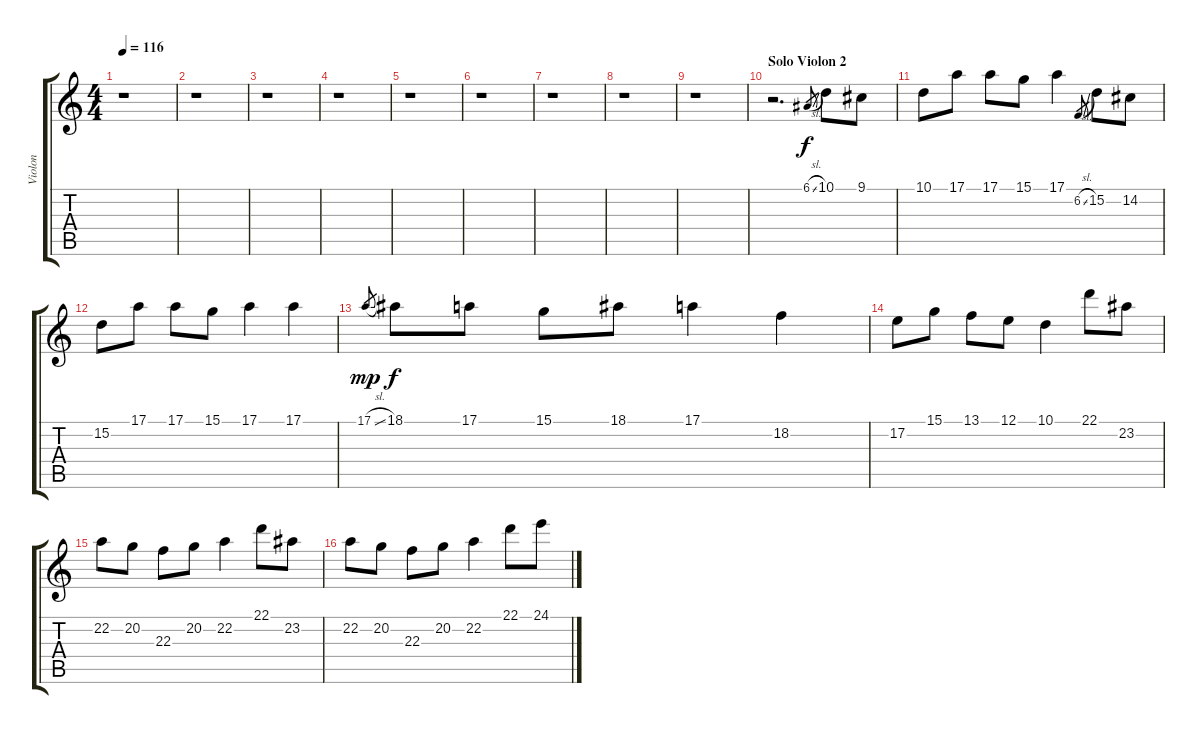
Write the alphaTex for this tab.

\track ("Violon" "Violon") {instrument violin}
\staff {score tabs}
\tuning (E4 B3 G3 D3 A2 E2) {hide}
\ts (4 4)
\tempo 116
\clef g2
\ks c
r.1{dy f} |
r.1 |
r.1 |
r.1 |
r.1 |
r.1 |
r.1 |
r.1 |
r.1 |
\section ("" "Solo Violon 2")
r.2{d} 6.1{sl}.8{gr} 10.1.8 9.1.8 |
10.1.8 17.1.8 17.1.8 15.1.8 17.1.4 6.2{sl}.8{gr} 15.2.8 14.2.8 |
15.2.8 17.1.8 17.1.8 15.1.8 17.1.4 17.1.4 |
17.1{sl}.8{gr dy mp} 18.1.8{dy f} 17.1.8 15.1.8 18.1.8 17.1.4 18.2.4 |
17.2.8 15.1.8 13.1.8 12.1.8 10.1.4 22.1.8 23.2.8 |
22.2.8 20.2.8 22.3.8 20.2.8 22.2.4 22.1.8 23.2.8 |
22.2.8 20.2.8 22.3.8 20.2.8 22.2.4 22.1.8 24.1.8
